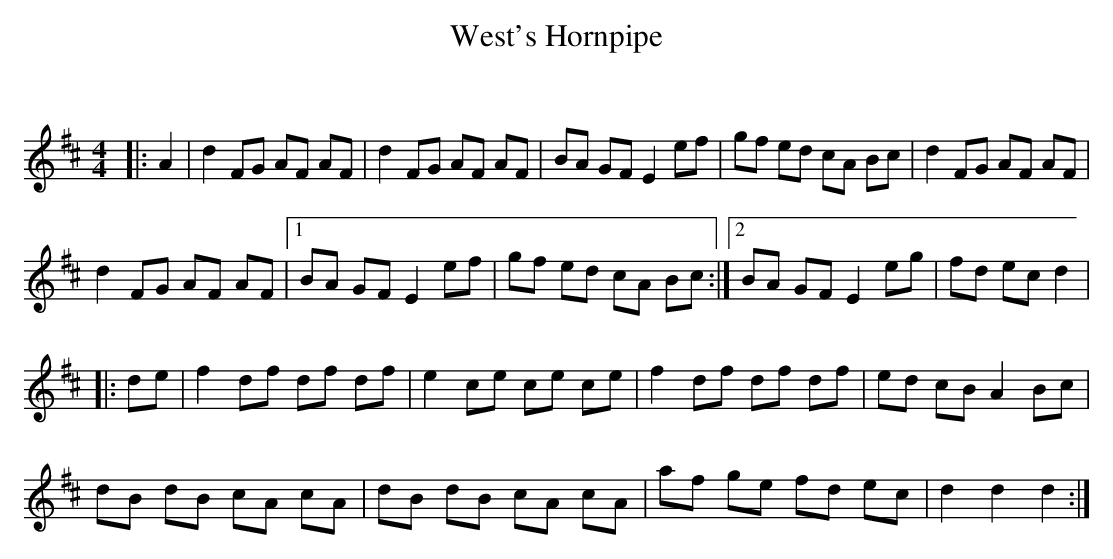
X:1
T: West's Hornpipe
C:
Q: 212
K:D
M:4/4
L:1/8
|:A2|d2 FG AF AF|d2 FG AF AF|BA GF E2 ef|gf ed cA Bc|d2 FG AF AF|
d2 FG AF AF|1BA GF E2 ef|gf ed cA Bc:|2BA GF E2 eg|fd ec d2|
|:de|f2 df df df|e2 ce ce ce|f2 df df df|ed cB A2 Bc|
dB dB cA cA|dB dB cA cA|af ge fd ec|d2 d2 d2:|
